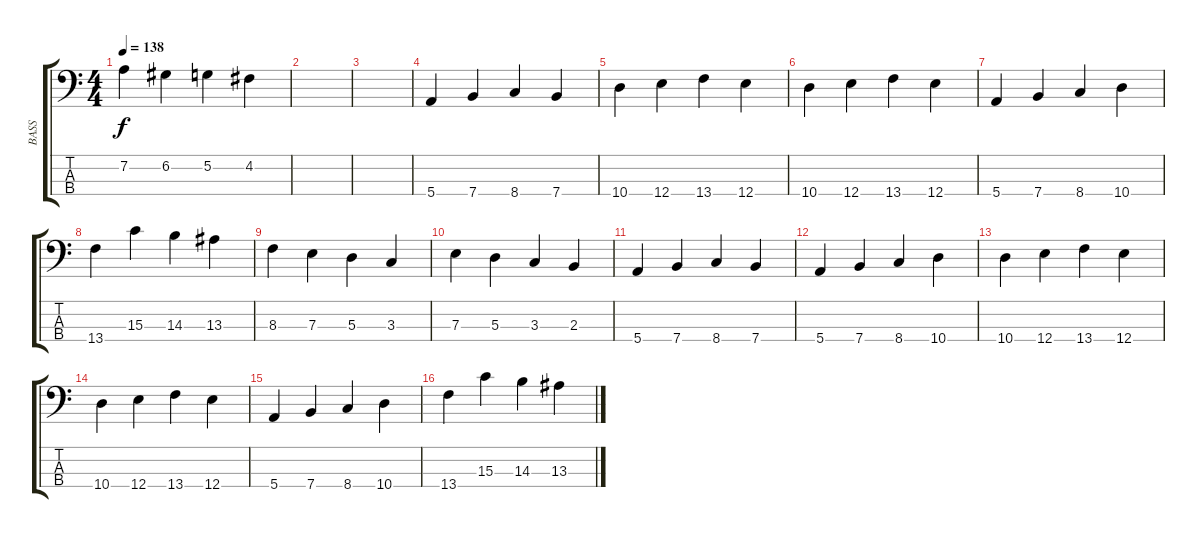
\track ("BASS" "BASS") {instrument electricbassfinger}
\staff {score tabs}
\tuning (G2 D2 A1 E1) {hide}
\ts (4 4)
\tempo 138
\clef f4
\ks c
7.2.4{dy f instrument electricbassfinger} 6.2.4 5.2.4 4.2.4 |
|
|
5.4.4 7.4.4 8.4.4 7.4.4 |
10.4.4 12.4.4 13.4.4 12.4.4 |
10.4.4 12.4.4 13.4.4 12.4.4 |
5.4.4 7.4.4 8.4.4 10.4.4 |
13.4.4 15.3.4 14.3.4 13.3.4 |
8.3.4 7.3.4 5.3.4 3.3.4 |
7.3.4 5.3.4 3.3.4 2.3.4 |
5.4.4 7.4.4 8.4.4 7.4.4 |
5.4.4 7.4.4 8.4.4 10.4.4 |
10.4.4 12.4.4 13.4.4 12.4.4 |
10.4.4 12.4.4 13.4.4 12.4.4 |
5.4.4 7.4.4 8.4.4 10.4.4 |
13.4.4 15.3.4 14.3.4 13.3.4
